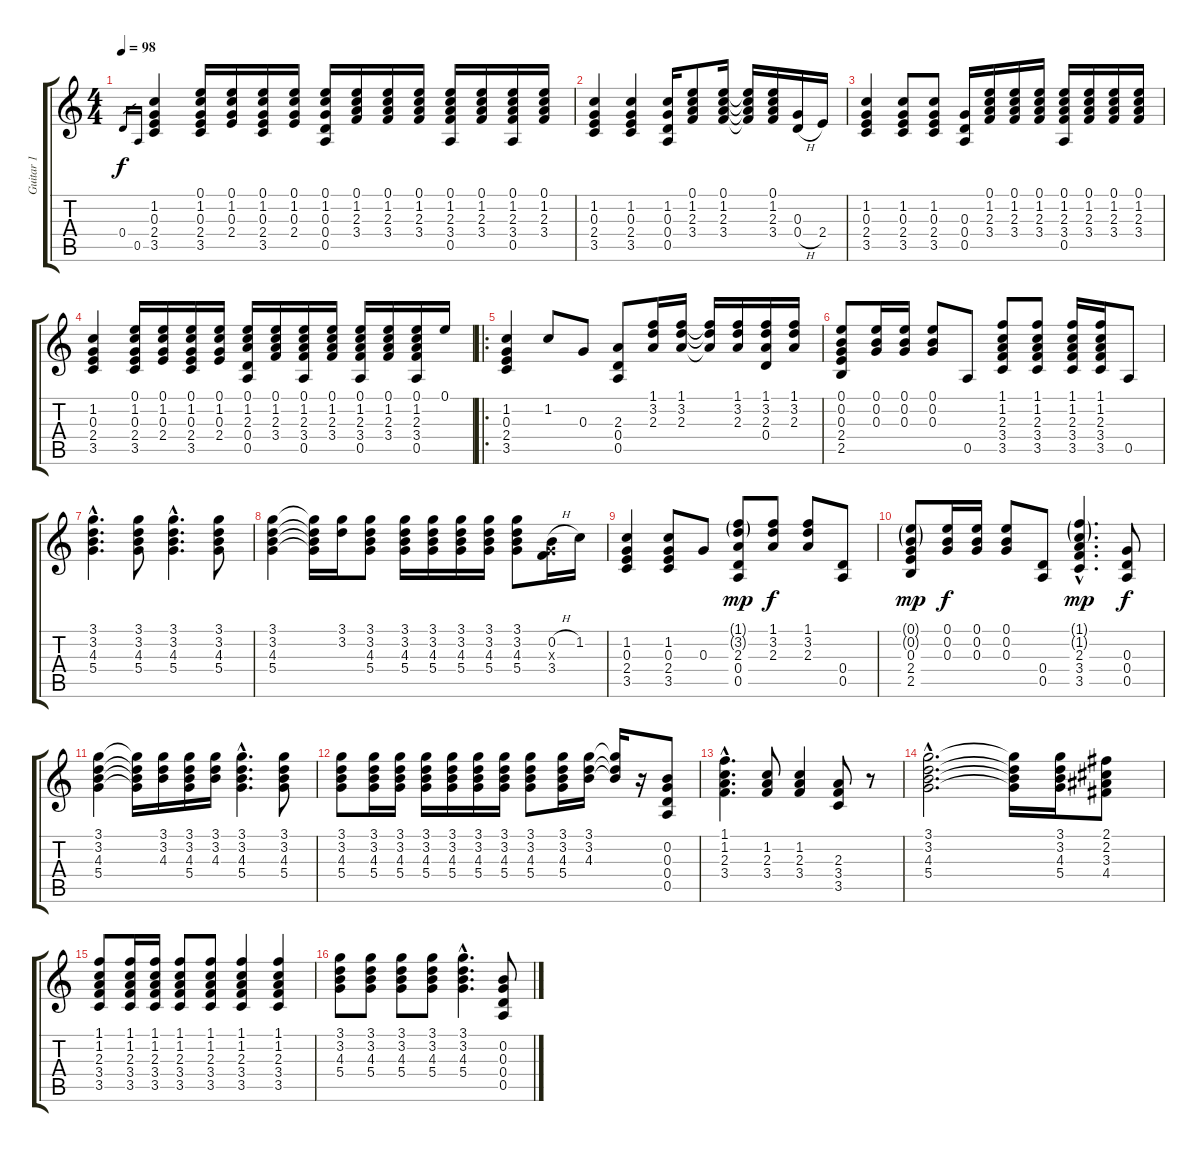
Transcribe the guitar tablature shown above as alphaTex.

\track ("Guitar 1" "Guitar 1") {instrument electricguitarclean}
\staff {score tabs}
\tuning (E4 B3 G3 D3 A2 E2) {hide}
\ts (4 4)
\tempo 98
\clef g2
\ks c
0.4.16{gr dy f instrument electricguitarclean} 0.5.16{gr} (1.2 0.3 2.4 3.5).4 (0.1 1.2 0.3 2.4 3.5).16 (0.1 1.2 0.3 2.4).16 (0.1 1.2 0.3 2.4 3.5).16 (0.1 1.2 0.3 2.4).16 (0.1 1.2 0.3 0.4 0.5).16 (0.1 1.2 2.3 3.4).16 (0.1 1.2 2.3 3.4).16 (0.1 1.2 2.3 3.4).16 (0.1 1.2 2.3 3.4 0.5).16 (0.1 1.2 2.3 3.4).16 (0.1 1.2 2.3 3.4 0.5).16 (0.1 1.2 2.3 3.4).16 |
(1.2 0.3 2.4 3.5).4 (1.2 0.3 2.4 3.5).4 (1.2 0.3 0.4 0.5).16 (0.1 1.2 2.3 3.4).8 (0.1 1.2 2.3 3.4).16 (0.1{t} 1.2{t} 2.3{t} 3.4{t}).16 (0.1 1.2 2.3 3.4).16 (0.3 0.4{h}).16 2.4.16 |
(1.2 0.3 2.4 3.5).4 (1.2 0.3 2.4 3.5).8 (1.2 0.3 2.4 3.5).8 (0.3 0.4 0.5).16 (0.1 1.2 2.3 3.4).16 (0.1 1.2 2.3 3.4).16 (0.1 1.2 2.3 3.4).16 (0.1 1.2 2.3 3.4 0.5).16 (0.1 1.2 2.3 3.4).16 (0.1 1.2 2.3 3.4).16 (0.1 1.2 2.3 3.4).16 |
(1.2 0.3 2.4 3.5).4 (0.1 1.2 0.3 2.4 3.5).16 (0.1 1.2 0.3 2.4).16 (0.1 1.2 0.3 2.4 3.5).16 (0.1 1.2 0.3 2.4).16 (0.1 1.2 2.3 0.4 0.5).16 (0.1 1.2 2.3 3.4).16 (0.1 1.2 2.3 3.4 0.5).16 (0.1 1.2 2.3 3.4).16 (0.1 1.2 2.3 3.4 0.5).16 (0.1 1.2 2.3 3.4).16 (0.1 1.2 2.3 3.4 0.5).16 0.1.16 |
\ro
(1.2 0.3 2.4 3.5).4 1.2.8 0.3.8 (2.3 0.4 0.5).8 (1.1 3.2 2.3).16 (1.1 3.2 2.3).16 (1.1{t} 3.2{t} 2.3{t}).16 (1.1 3.2 2.3).16 (1.1 3.2 2.3 0.4).16 (1.1 3.2 2.3).16 |
(0.1 0.2 0.3 2.4 2.5).8 (0.1 0.2 0.3).16 (0.1 0.2 0.3).16 (0.1 0.2 0.3).8 0.5.8 (1.1 1.2 2.3 3.4 3.5).8 (1.1 1.2 2.3 3.4 3.5).8 (1.1 1.2 2.3 3.4 3.5).16 (1.1 1.2 2.3 3.4 3.5).16 0.5.8 |
(3.1{hac} 3.2{hac} 4.3{hac} 5.4{hac}).4{d} (3.1 3.2 4.3 5.4).8 (3.1{hac} 3.2{hac} 4.3{hac} 5.4{hac}).4{d} (3.1 3.2 4.3 5.4).8 |
(3.1 3.2 4.3 5.4).4 (3.1{t} 3.2{t} 4.3{t} 5.4{t}).16 (3.1 3.2).16 (3.1 3.2 4.3 5.4).8 (3.1 3.2 4.3 5.4).16 (3.1 3.2 4.3 5.4).16 (3.1 3.2 4.3 5.4).16 (3.1 3.2 4.3 5.4).16 (3.1 3.2 4.3 5.4).8 (0.2{h} 0.3{x} 3.4).16 1.2.16 |
(1.2 0.3 2.4 3.5).4 (1.2 0.3 2.4 3.5).8 0.3.8 (1.1{g} 3.2{g} 2.3 0.4 0.5).8{dy mp} (1.1 3.2 2.3).8{dy f} (1.1 3.2 2.3).8 (0.4 0.5).8 |
(0.1{g} 0.2{g} 0.3 2.4 2.5).8{dy mp} (0.1 0.2 0.3).16{dy f} (0.1 0.2 0.3).16 (0.1 0.2 0.3).8 (0.4 0.5).8 (1.1{g hac} 1.2{g hac} 2.3{hac} 3.4{hac} 3.5{hac}).4{d dy mp} (0.3 0.4 0.5).8{dy f} |
(3.1 3.2 4.3 5.4).4 (3.1{t} 3.2{t} 4.3{t} 5.4{t}).16 (3.1 3.2 4.3).16 (3.1 3.2 4.3 5.4).16 (3.1 3.2 4.3).16 (3.1{hac} 3.2{hac} 4.3{hac} 5.4{hac}).4{d} (3.1 3.2 4.3 5.4).8 |
(3.1 3.2 4.3 5.4).8 (3.1 3.2 4.3 5.4).16 (3.1 3.2 4.3 5.4).16 (3.1 3.2 4.3 5.4).16 (3.1 3.2 4.3 5.4).16 (3.1 3.2 4.3 5.4).16 (3.1 3.2 4.3 5.4).16 (3.1 3.2 4.3 5.4).8 (3.1 3.2 4.3 5.4).16 (3.1 3.2 4.3).16 (3.1{t} 3.2{t} 4.3{t}).16 r.16 (0.2 0.3 0.4 0.5).8 |
(1.1{hac} 1.2{hac} 2.3{hac} 3.4{hac}).4{d} (1.2 2.3 3.4).8 (1.2 2.3 3.4).4 (2.3 3.4 3.5).8 r.8 |
(3.1{hac} 3.2{hac} 4.3{hac} 5.4{hac}).2{d} (3.1{t} 3.2{t} 4.3{t} 5.4{t}).16 (3.1 3.2 4.3 5.4).16 (2.1 2.2 3.3 4.4).8 |
(1.1 1.2 2.3 3.4 3.5).8 (1.1 1.2 2.3 3.4 3.5).16 (1.1 1.2 2.3 3.4 3.5).16 (1.1 1.2 2.3 3.4 3.5).8 (1.1 1.2 2.3 3.4 3.5).8 (1.1 1.2 2.3 3.4 3.5).4 (1.1 1.2 2.3 3.4 3.5).4 |
(3.1 3.2 4.3 5.4).8 (3.1 3.2 4.3 5.4).8 (3.1 3.2 4.3 5.4).8 (3.1 3.2 4.3 5.4).8 (3.1{hac} 3.2{hac} 4.3{hac} 5.4{hac}).4{d} (0.2 0.3 0.4 0.5).8
